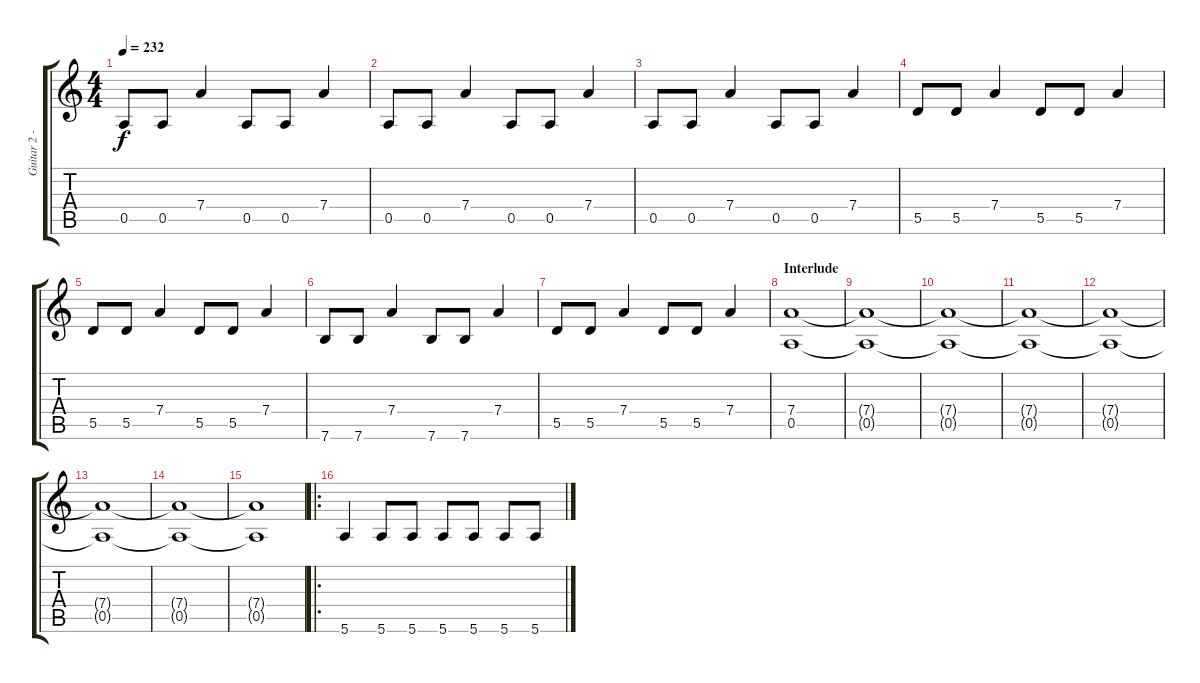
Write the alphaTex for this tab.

\track ("Guitar 2 - Semi Clean" "Guitar 2 -") {instrument distortionguitar}
\staff {score tabs}
\tuning (E4 B3 G3 D3 A2 E2) {hide}
\ts (4 4)
\tempo 232
\clef g2
\ks c
0.5.8{dy f} 0.5.8 7.4.4 0.5.8 0.5.8 7.4.4 |
0.5.8 0.5.8 7.4.4 0.5.8 0.5.8 7.4.4 |
0.5.8 0.5.8 7.4.4 0.5.8 0.5.8 7.4.4 |
5.5.8 5.5.8 7.4.4 5.5.8 5.5.8 7.4.4 |
5.5.8 5.5.8 7.4.4 5.5.8 5.5.8 7.4.4 |
7.6.8 7.6.8 7.4.4 7.6.8 7.6.8 7.4.4 |
5.5.8 5.5.8 7.4.4 5.5.8 5.5.8 7.4.4 |
\section ("" "Interlude")
(7.4 0.5).1 |
(7.4{t} 0.5{t}).1 |
(7.4{t} 0.5{t}).1 |
(7.4{t} 0.5{t}).1 |
(7.4{t} 0.5{t}).1 |
(7.4{t} 0.5{t}).1 |
(7.4{t} 0.5{t}).1 |
(7.4{t} 0.5{t}).1 |
\ro
5.6.4 5.6.8 5.6.8 5.6.8 5.6.8 5.6.8 5.6.8
